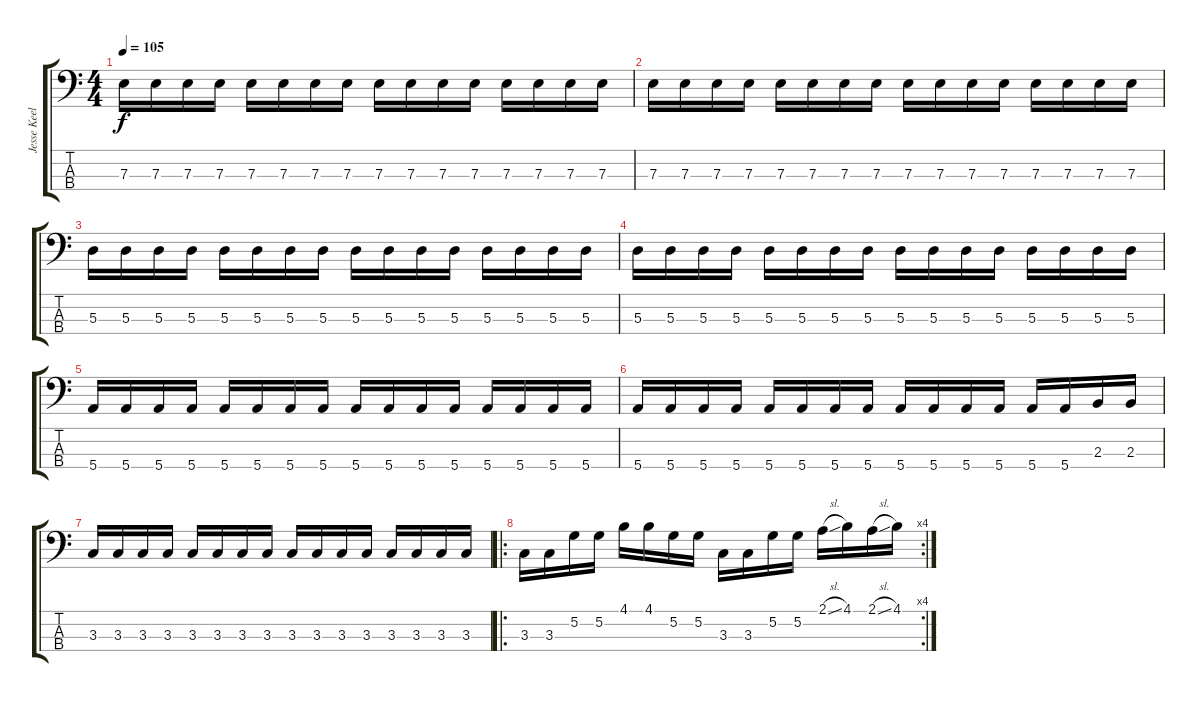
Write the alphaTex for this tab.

\track ("Jesse Keeler" "Jesse Keel") {instrument electricbassfinger}
\staff {score tabs}
\tuning (G2 D2 A1 E1) {hide}
\ts (4 4)
\tempo 105
\clef f4
\ks c
7.3.16{dy f} 7.3.16 7.3.16 7.3.16 7.3.16 7.3.16 7.3.16 7.3.16 7.3.16 7.3.16 7.3.16 7.3.16 7.3.16 7.3.16 7.3.16 7.3.16 |
7.3.16 7.3.16 7.3.16 7.3.16 7.3.16 7.3.16 7.3.16 7.3.16 7.3.16 7.3.16 7.3.16 7.3.16 7.3.16 7.3.16 7.3.16 7.3.16 |
5.3.16 5.3.16 5.3.16 5.3.16 5.3.16 5.3.16 5.3.16 5.3.16 5.3.16 5.3.16 5.3.16 5.3.16 5.3.16 5.3.16 5.3.16 5.3.16 |
5.3.16 5.3.16 5.3.16 5.3.16 5.3.16 5.3.16 5.3.16 5.3.16 5.3.16 5.3.16 5.3.16 5.3.16 5.3.16 5.3.16 5.3.16 5.3.16 |
5.4.16 5.4.16 5.4.16 5.4.16 5.4.16 5.4.16 5.4.16 5.4.16 5.4.16 5.4.16 5.4.16 5.4.16 5.4.16 5.4.16 5.4.16 5.4.16 |
5.4.16 5.4.16 5.4.16 5.4.16 5.4.16 5.4.16 5.4.16 5.4.16 5.4.16 5.4.16 5.4.16 5.4.16 5.4.16 5.4.16 2.3.16 2.3.16 |
3.3.16 3.3.16 3.3.16 3.3.16 3.3.16 3.3.16 3.3.16 3.3.16 3.3.16 3.3.16 3.3.16 3.3.16 3.3.16 3.3.16 3.3.16 3.3.16 |
\ro
\rc 4
3.3.16 3.3.16 5.2.16 5.2.16 4.1.16 4.1.16 5.2.16 5.2.16 3.3.16 3.3.16 5.2.16 5.2.16 2.1{sl}.16 4.1.16 2.1{sl}.16 4.1.16
